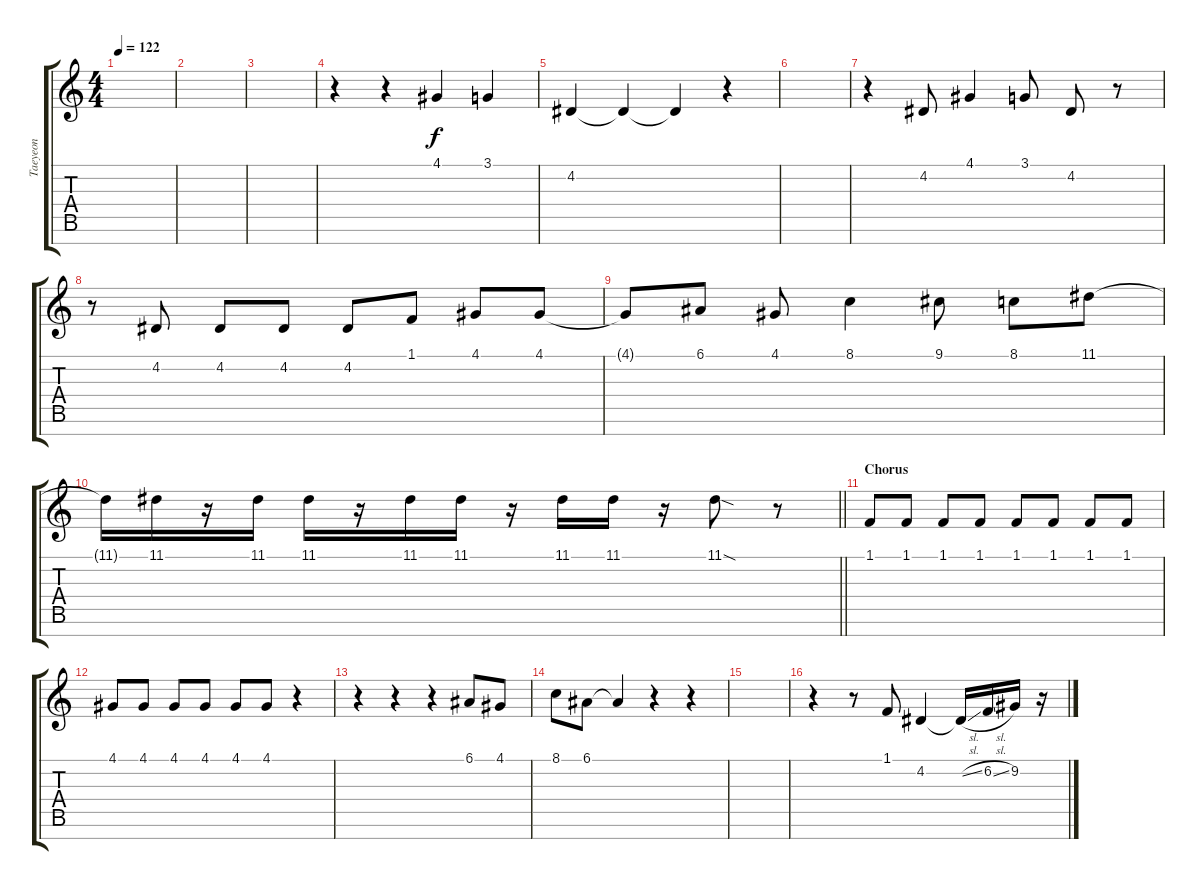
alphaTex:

\track ("Taeyeon" "Taeyeon") {instrument flute}
\staff {score tabs}
\tuning (E4 B3 G3 D3 A2 E2 B1) {hide}
\ts (4 4)
\tempo 122
\clef g2
\ks c
|
|
|
r.4 r.4 4.1.4 3.1.4 |
4.2.4 4.2{t}.4 4.2{t}.4 r.4 |
|
r.4 4.2.8 4.1.4 3.1.8 4.2.8 r.8 |
r.8 4.2.8 4.2.8 4.2.8 4.2.8 1.1.8 4.1.8 4.1.8 |
4.1{t}.8 6.1.8 4.1.8 8.1.4 9.1.8 8.1.8 11.1.8 |
\barLineRight lightlight
11.1{t}.16 11.1.16 r.16 11.1.16 11.1.16 r.16 11.1.16 11.1.16 r.16 11.1.16 11.1.16 r.16 11.1{sod}.8 r.8 |
\section ("" "Chorus")
1.1.8{volume 9} 1.1.8 1.1.8 1.1.8 1.1.8 1.1.8 1.1.8 1.1.8 |
4.1.8 4.1.8 4.1.8 4.1.8 4.1.8 4.1.8 r.4 |
r.4 r.4 r.4{volume 16} 6.1.8 4.1.8 |
8.1.8 6.1.8 6.1{t}.4 r.4 r.4 |
|
r.4 r.8 1.1.8 4.2.4 4.2{sl t}.16 6.2{sl}.16 9.2.16 r.16
